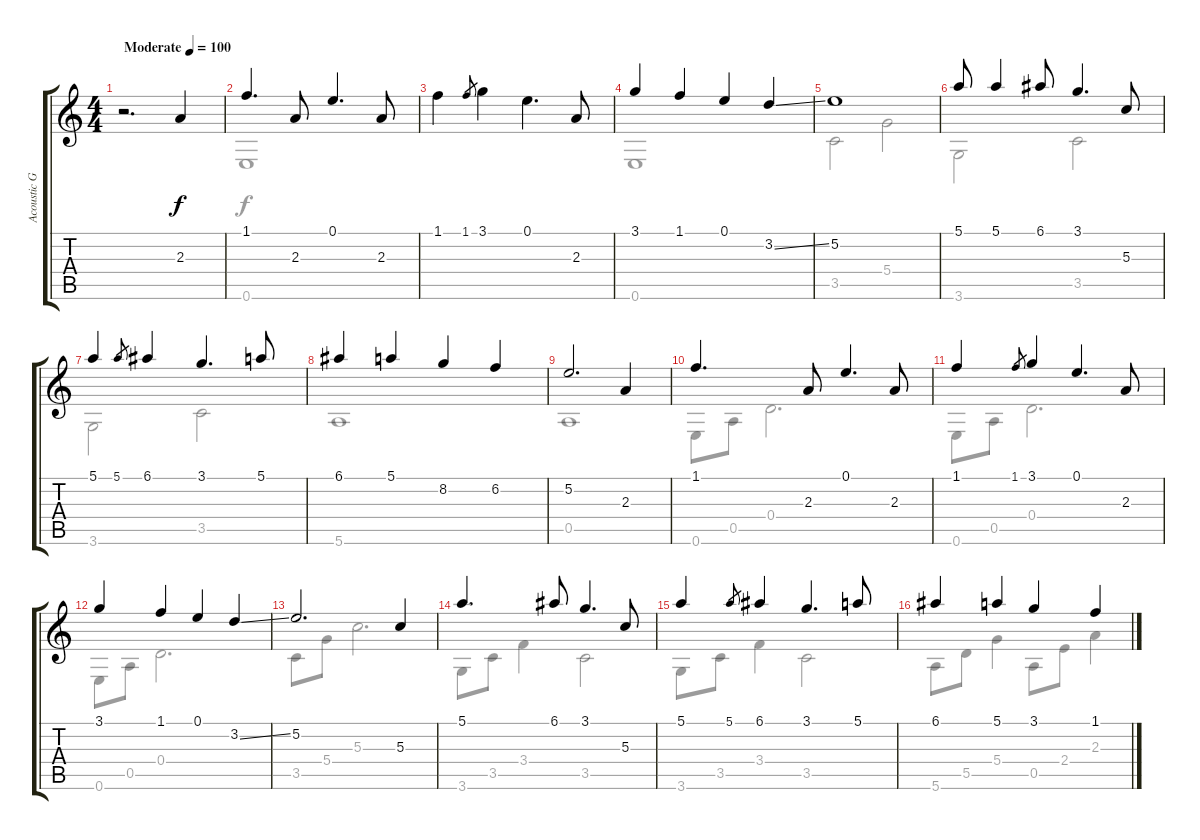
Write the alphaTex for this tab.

\track ("Acoustic Guitar" "Acoustic G") {instrument acousticguitarsteel}
\staff {score tabs}
\tuning (E4 B3 G3 D3 A2 E2) {hide}
\voice
\ts (4 4)
\tempo (100 "Moderate")
\clef g2
\ks c
r.2{d dy f instrument acousticguitarsteel} 2.3.4 |
1.1.4{d} 2.3.8 0.1.4{d} 2.3.8 |
1.1.4 1.1.8{gr} 3.1.4 0.1.4{d} 2.3.8 |
3.1.4 1.1.4 0.1.4 3.2{ss}.4 |
5.2.1 |
5.1.8 5.1.4 6.1.8 3.1.4{d} 5.3.8 |
5.1.4 5.1.8{gr} 6.1.4 3.1.4{d} 5.1.8 |
6.1.4 5.1.4 8.2.4 6.2.4 |
5.2.2{d} 2.3.4 |
1.1.4{d} 2.3.8 0.1.4{d} 2.3.8 |
1.1.4 1.1.8{gr} 3.1.4 0.1.4{d} 2.3.8 |
3.1.4 1.1.4 0.1.4 3.2{ss}.4 |
5.2.2{d} 5.3.4 |
5.1.4{d} 6.1.8 3.1.4{d} 5.3.8 |
5.1.4 5.1.8{gr} 6.1.4 3.1.4{d} 5.1.8 |
6.1.4 5.1.4 3.1.4 1.1.4
\voice
\clef g2
\ottava regular
\simile none
\ks c
|
0.6.1 |
|
0.6.1 |
3.5.2 5.4.2 |
3.6.2 3.5.2 |
3.6.2 3.5.2 |
5.6.1 |
0.5.1 |
0.6.8 0.5.8 0.4.2{d} |
0.6.8 0.5.8 0.4.2{d} |
0.6.8 0.5.8 0.4.2{d} |
3.5.8 5.4.8 5.3.2{d} |
3.6.8 3.5.8 3.4.4 3.5.2 |
3.6.8 3.5.8 3.4.4 3.5.2 |
5.6.8 5.5.8 5.4.4 0.5.8 2.4.8 2.3.4
